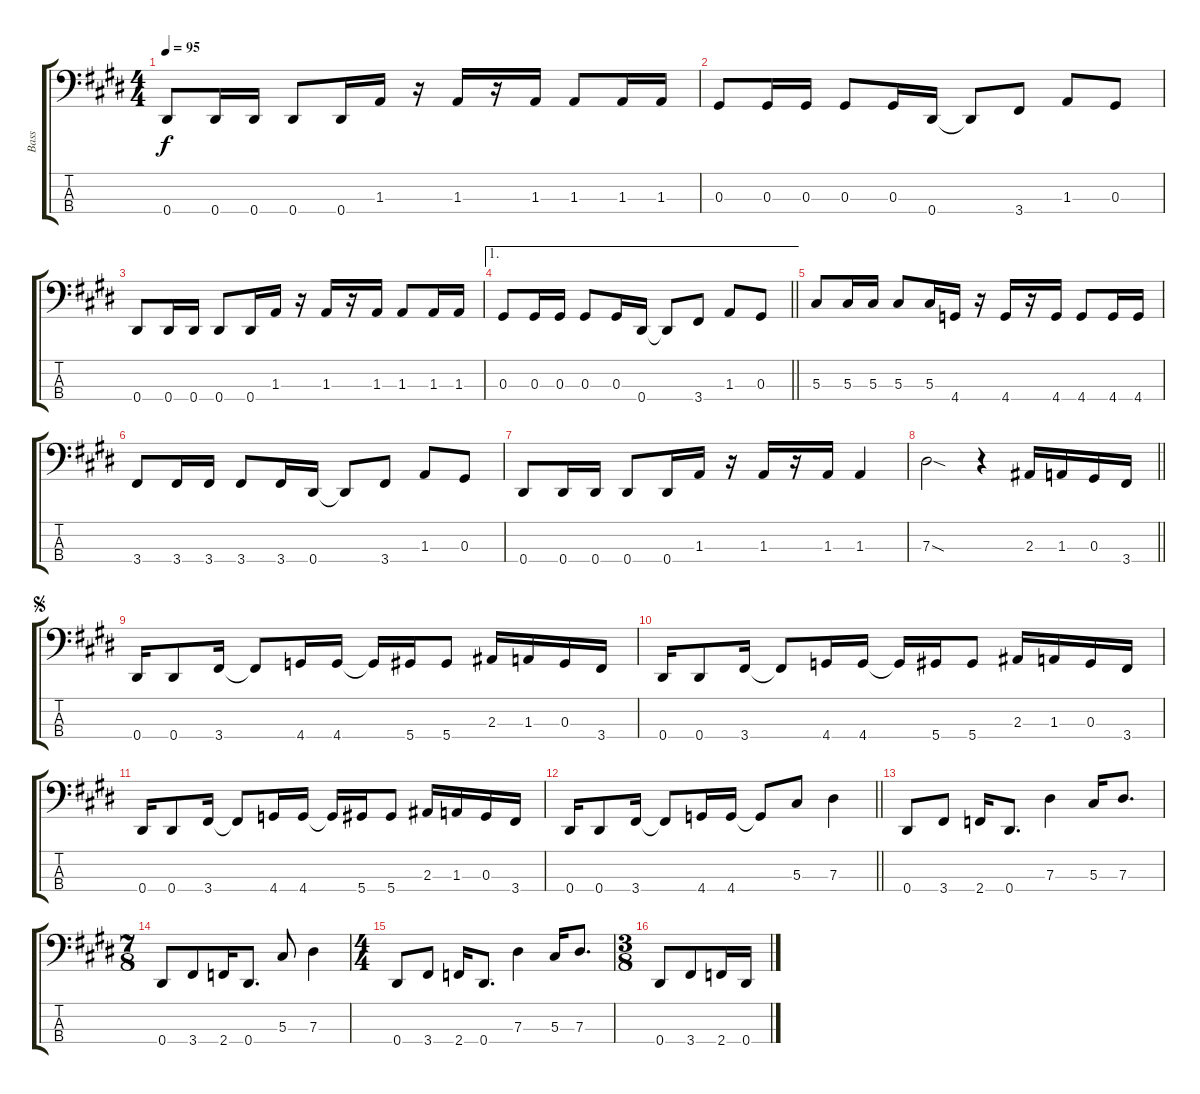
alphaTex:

\track ("Bass" "Bass") {instrument electricbassfinger}
\staff {score tabs}
\tuning (Gb2 Db2 Ab1 Eb1) {hide}
\ts (4 4)
\tempo 95
\clef f4
\ks e
0.4.8{dy f} 0.4.16 0.4.16 0.4.8 0.4.16 1.3.16 r.16 1.3.16 r.16 1.3.16 1.3.8 1.3.16 1.3.16 |
\ks c#minor
0.3.8 0.3.16 0.3.16 0.3.8 0.3.16 0.4.16 0.4{t}.8 3.4.8 1.3.8 0.3.8 |
0.4.8 0.4.16 0.4.16 0.4.8 0.4.16 1.3.16 r.16 1.3.16 r.16 1.3.16 1.3.8 1.3.16 1.3.16 |
\ae 1
\barLineRight lightlight
\ks e
0.3.8 0.3.16 0.3.16 0.3.8 0.3.16 0.4.16 0.4{t}.8 3.4.8 1.3.8 0.3.8 |
\section ("" " ")
\ks c#minor
5.3.8 5.3.16 5.3.16 5.3.8 5.3.16 4.4.16 r.16 4.4.16 r.16 4.4.16 4.4.8 4.4.16 4.4.16 |
3.4.8 3.4.16 3.4.16 3.4.8 3.4.16 0.4.16 0.4{t}.8 3.4.8 1.3.8 0.3.8 |
\ks e
0.4.8 0.4.16 0.4.16 0.4.8 0.4.16 1.3.16 r.16 1.3.16 r.16 1.3.16 1.3.4 |
\barLineRight lightlight
\ks c#minor
7.3{sod}.2 r.4 2.3.16 1.3.16 0.3.16 3.4.16 |
\section ("" " ")
\jump segno
0.4.16 0.4.8 3.4.16 3.4{t}.8 4.4.16 4.4.16 4.4{t}.16 5.4.16 5.4.8 2.3.16 1.3.16 0.3.16 3.4.16 |
\ks e
0.4.16 0.4.8 3.4.16 3.4{t}.8 4.4.16 4.4.16 4.4{t}.16 5.4.16 5.4.8 2.3.16 1.3.16 0.3.16 3.4.16 |
\ks c#minor
0.4.16 0.4.8 3.4.16 3.4{t}.8 4.4.16 4.4.16 4.4{t}.16 5.4.16 5.4.8 2.3.16 1.3.16 0.3.16 3.4.16 |
\barLineRight lightlight
0.4.16 0.4.8 3.4.16 3.4{t}.8 4.4.16 4.4.16 4.4{t}.8 5.3.8 7.3.4 |
\ks e
0.4.8 3.4.8 2.4.16 0.4.8{d} 7.3.4 5.3.16 7.3.8{d} |
\ts (7 8)
\ks c#minor
0.4.8 3.4.8 2.4.16 0.4.8{d} 5.3.8 7.3.4 |
\ts (4 4)
0.4.8 3.4.8 2.4.16 0.4.8{d} 7.3.4 5.3.16 7.3.8{d} |
\ts (3 8)
0.4.8 3.4.8 2.4.16 0.4.16
